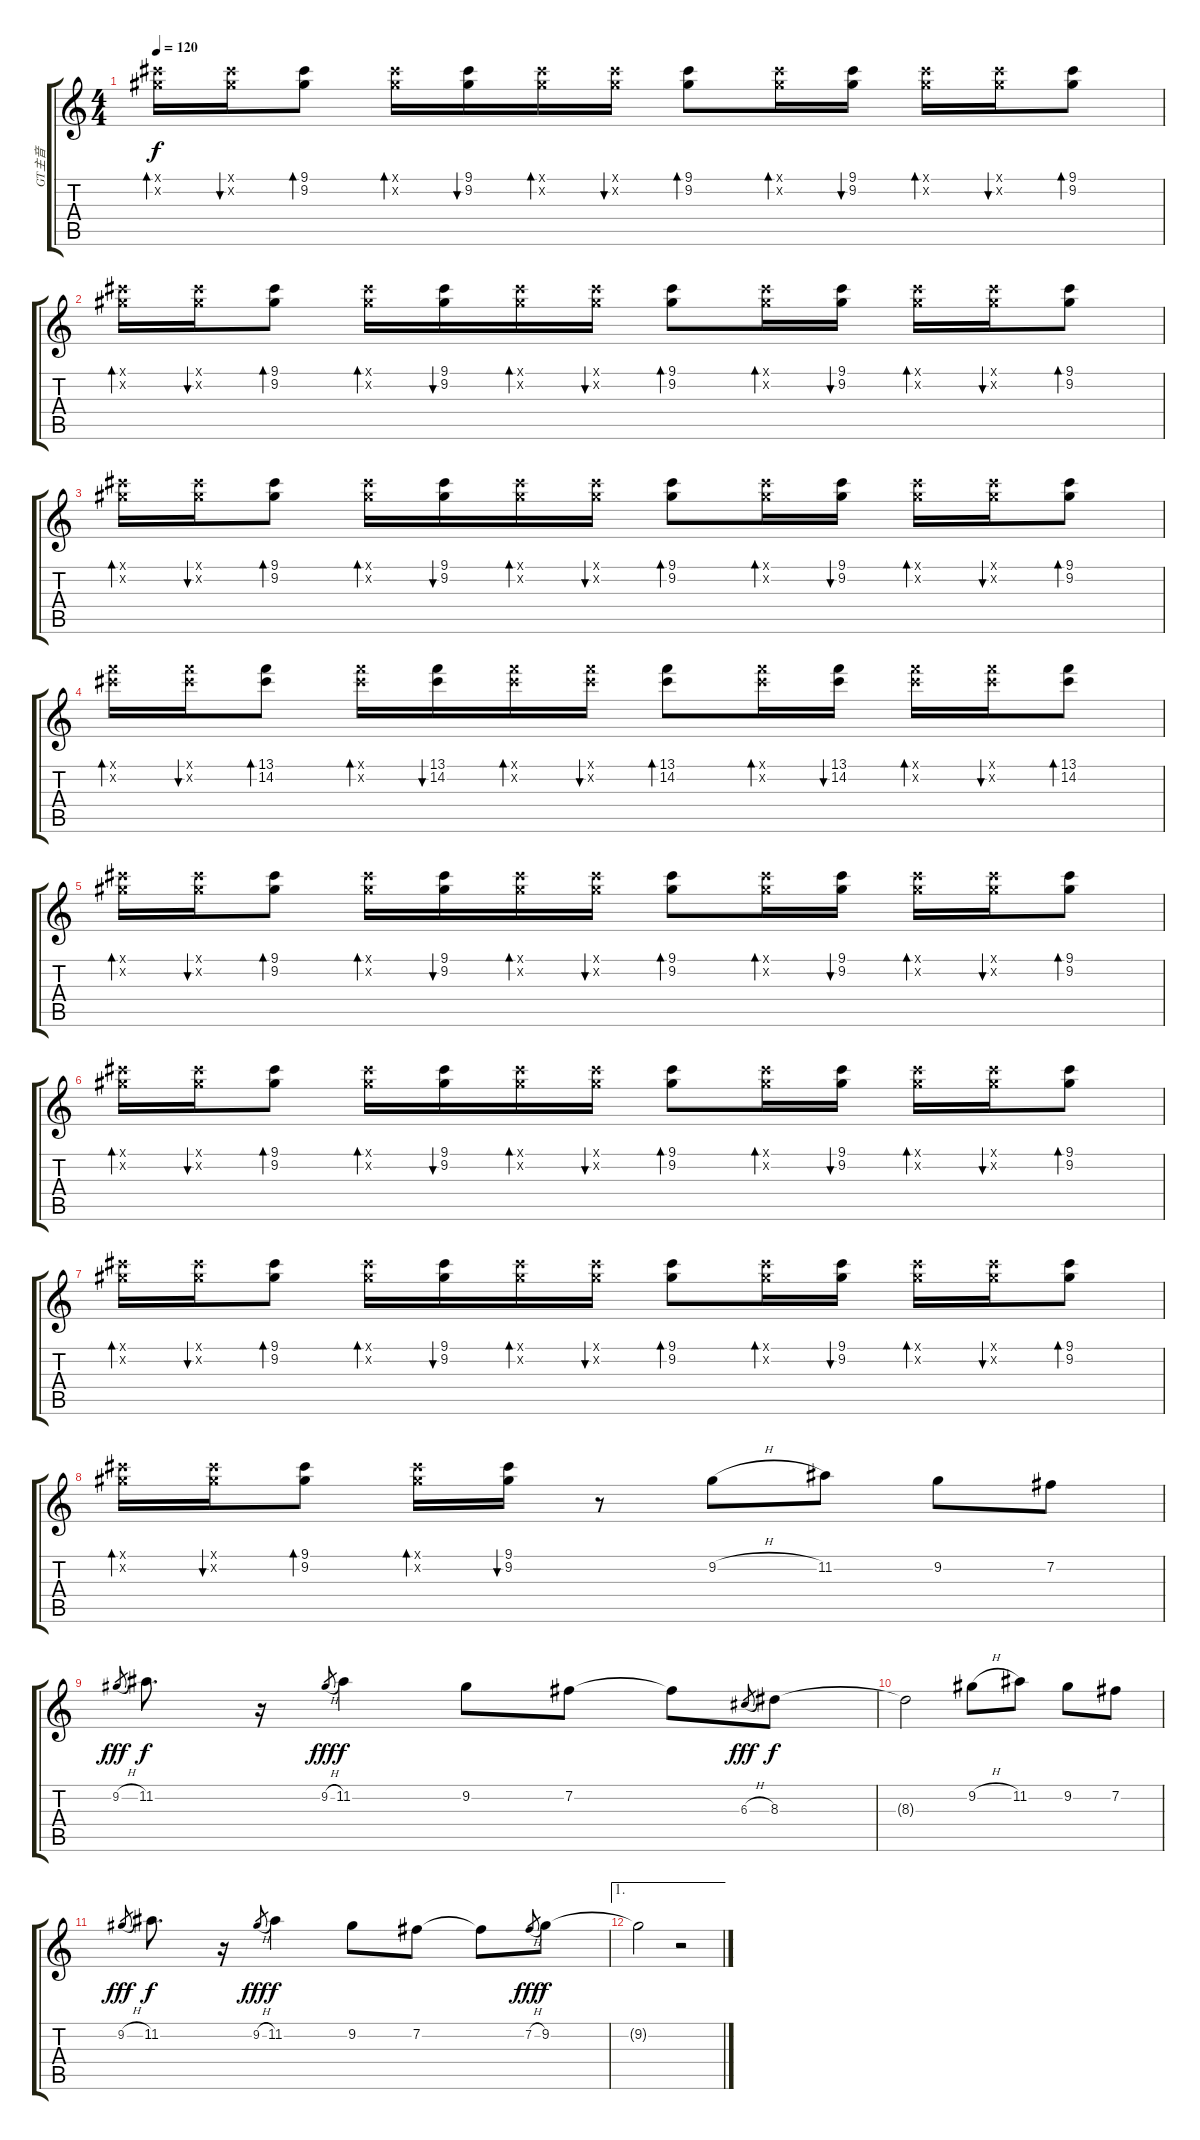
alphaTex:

\track ("GT主音" "GT主音") {instrument acousticguitarsteel}
\staff {score tabs}
\tuning (E4 B3 G3 D3 A2 E2) {hide}
\ts (4 4)
\tempo 120
\clef g2
\ks c
(9.1{x} 9.2{x}).16{bd 60 dy f volume 14} (9.1{x} 9.2{x}).16{bu 60} (9.1 9.2).8{bd 60} (9.1{x} 9.2{x}).16{bd 60} (9.1 9.2).16{bu 60} (9.1{x} 9.2{x}).16{bd 60} (9.1{x} 9.2{x}).16{bu 60} (9.1 9.2).8{bd 60} (9.1{x} 9.2{x}).16{bd 60} (9.1 9.2).16{bu 60} (9.1{x} 9.2{x}).16{bd 60} (9.1{x} 9.2{x}).16{bu 60} (9.1 9.2).8{bd 60} |
(9.1{x} 9.2{x}).16{bd 60} (9.1{x} 9.2{x}).16{bu 60} (9.1 9.2).8{bd 60} (9.1{x} 9.2{x}).16{bd 60} (9.1 9.2).16{bu 60} (9.1{x} 9.2{x}).16{bd 60} (9.1{x} 9.2{x}).16{bu 60} (9.1 9.2).8{bd 60} (9.1{x} 9.2{x}).16{bd 60} (9.1 9.2).16{bu 60} (9.1{x} 9.2{x}).16{bd 60} (9.1{x} 9.2{x}).16{bu 60} (9.1 9.2).8{bd 60} |
(9.1{x} 9.2{x}).16{bd 60} (9.1{x} 9.2{x}).16{bu 60} (9.1 9.2).8{bd 60} (9.1{x} 9.2{x}).16{bd 60} (9.1 9.2).16{bu 60} (9.1{x} 9.2{x}).16{bd 60} (9.1{x} 9.2{x}).16{bu 60} (9.1 9.2).8{bd 60} (9.1{x} 9.2{x}).16{bd 60} (9.1 9.2).16{bu 60} (9.1{x} 9.2{x}).16{bd 60} (9.1{x} 9.2{x}).16{bu 60} (9.1 9.2).8{bd 60} |
(13.1{x} 14.2{x}).16{bd 60} (13.1{x} 14.2{x}).16{bu 60} (13.1 14.2).8{bd 60} (13.1{x} 14.2{x}).16{bd 60} (13.1 14.2).16{bu 60} (13.1{x} 14.2{x}).16{bd 60} (13.1{x} 14.2{x}).16{bu 60} (13.1 14.2).8{bd 60} (13.1{x} 14.2{x}).16{bd 60} (13.1 14.2).16{bu 60} (13.1{x} 14.2{x}).16{bd 60} (13.1{x} 14.2{x}).16{bu 60} (13.1 14.2).8{bd 60} |
(9.1{x} 9.2{x}).16{bd 60 volume 14} (9.1{x} 9.2{x}).16{bu 60} (9.1 9.2).8{bd 60} (9.1{x} 9.2{x}).16{bd 60} (9.1 9.2).16{bu 60} (9.1{x} 9.2{x}).16{bd 60} (9.1{x} 9.2{x}).16{bu 60} (9.1 9.2).8{bd 60} (9.1{x} 9.2{x}).16{bd 60} (9.1 9.2).16{bu 60} (9.1{x} 9.2{x}).16{bd 60} (9.1{x} 9.2{x}).16{bu 60} (9.1 9.2).8{bd 60} |
(9.1{x} 9.2{x}).16{bd 60} (9.1{x} 9.2{x}).16{bu 60} (9.1 9.2).8{bd 60} (9.1{x} 9.2{x}).16{bd 60} (9.1 9.2).16{bu 60} (9.1{x} 9.2{x}).16{bd 60} (9.1{x} 9.2{x}).16{bu 60} (9.1 9.2).8{bd 60} (9.1{x} 9.2{x}).16{bd 60} (9.1 9.2).16{bu 60} (9.1{x} 9.2{x}).16{bd 60} (9.1{x} 9.2{x}).16{bu 60} (9.1 9.2).8{bd 60} |
(9.1{x} 9.2{x}).16{bd 60} (9.1{x} 9.2{x}).16{bu 60} (9.1 9.2).8{bd 60} (9.1{x} 9.2{x}).16{bd 60} (9.1 9.2).16{bu 60} (9.1{x} 9.2{x}).16{bd 60} (9.1{x} 9.2{x}).16{bu 60} (9.1 9.2).8{bd 60} (9.1{x} 9.2{x}).16{bd 60} (9.1 9.2).16{bu 60} (9.1{x} 9.2{x}).16{bd 60} (9.1{x} 9.2{x}).16{bu 60} (9.1 9.2).8{bd 60} |
(9.1{x} 9.2{x}).16{bd 60} (9.1{x} 9.2{x}).16{bu 60} (9.1 9.2).8{bd 60} (9.1{x} 9.2{x}).16{bd 60} (9.1 9.2).16{bu 60} r.8 9.2{h}.8{instrument overdrivenguitar} 11.2.8 9.2.8 7.2.8 |
9.2{h}.8{gr dy fff} 11.2.8{d dy f} r.16 9.2{h}.8{gr dy fff} 11.2.4{dy f} 9.2.8 7.2.8 7.2{t}.8 6.3{h}.8{gr dy fff} 8.3.8{dy f} |
8.3{t}.2 9.2{h}.8{instrument overdrivenguitar} 11.2.8 9.2.8 7.2.8 |
9.2{h}.8{gr dy fff} 11.2.8{d dy f} r.16 9.2{h}.8{gr dy fff} 11.2.4{dy f} 9.2.8 7.2.8 7.2{t}.8 7.2{h}.8{gr dy fff} 9.2.8{dy f} |
\ae 1
9.2{t}.2 r.2
